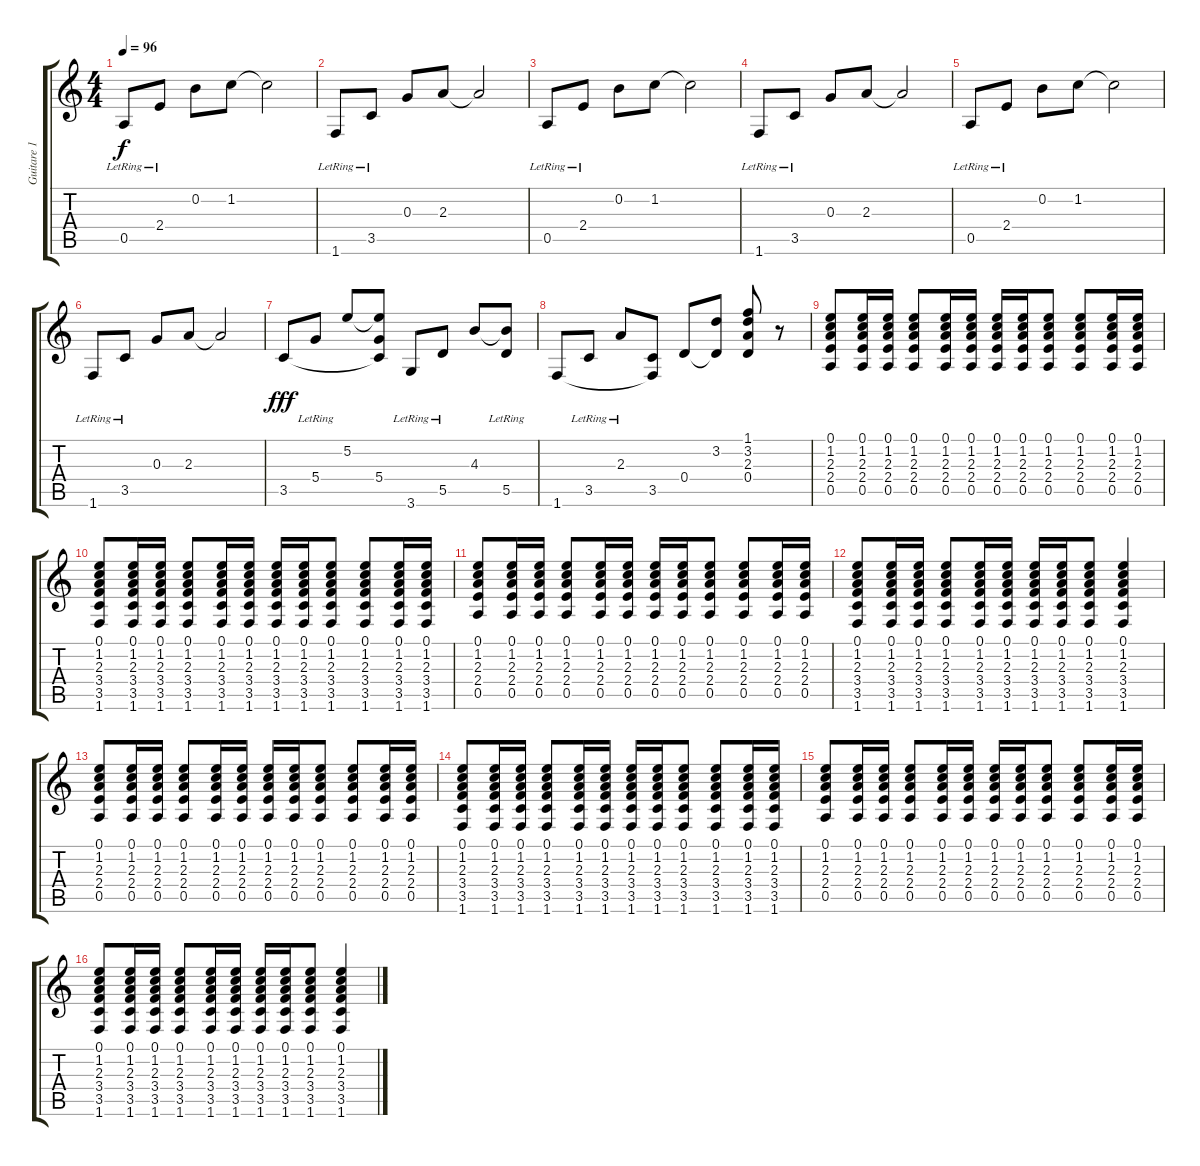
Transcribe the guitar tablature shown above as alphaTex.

\track ("Guitare 1" "Guitare 1") {instrument electricguitarclean}
\staff {score tabs}
\tuning (E4 B3 G3 D3 A2 E2) {hide}
\ts (4 4)
\tempo 96
\clef g2
\ks c
0.5{lr}.8{dy f} 2.4{lr}.8 0.2.8 1.2.8 1.2{t}.2 |
1.6{lr}.8 3.5{lr}.8 0.3.8 2.3.8 2.3{t}.2 |
0.5{lr}.8 2.4{lr}.8 0.2.8 1.2.8 1.2{t}.2 |
1.6{lr}.8 3.5{lr}.8 0.3.8 2.3.8 2.3{t}.2 |
0.5{lr}.8 2.4{lr}.8 0.2.8 1.2.8 1.2{t}.2 |
1.6{lr}.8 3.5{lr}.8 0.3.8 2.3.8 2.3{t}.2 |
3.5.8{dy fff} 5.4{lr}.8 5.2.8 (5.2{t} 5.4 3.5{t}).8 3.6{lr}.8 5.5{lr}.8 4.3.8 (4.3{t} 5.5{lr}).8 |
1.6.8 3.5{lr}.8 2.3{lr}.8 (3.5 1.6{t}).8 0.4.8 (3.2 0.4{t}).8 (1.1 3.2 2.3 0.4).8 r.8 |
(0.1 1.2 2.3 2.4 0.5).8 (0.1 1.2 2.3 2.4 0.5).16 (0.1 1.2 2.3 2.4 0.5).16 (0.1 1.2 2.3 2.4 0.5).8 (0.1 1.2 2.3 2.4 0.5).16 (0.1 1.2 2.3 2.4 0.5).16 (0.1 1.2 2.3 2.4 0.5).16 (0.1 1.2 2.3 2.4 0.5).16 (0.1 1.2 2.3 2.4 0.5).8 (0.1 1.2 2.3 2.4 0.5).8 (0.1 1.2 2.3 2.4 0.5).16 (0.1 1.2 2.3 2.4 0.5).16 |
(0.1 1.2 2.3 3.4 3.5 1.6).8 (0.1 1.2 2.3 3.4 3.5 1.6).16 (0.1 1.2 2.3 3.4 3.5 1.6).16 (0.1 1.2 2.3 3.4 3.5 1.6).8 (0.1 1.2 2.3 3.4 3.5 1.6).16 (0.1 1.2 2.3 3.4 3.5 1.6).16 (0.1 1.2 2.3 3.4 3.5 1.6).16 (0.1 1.2 2.3 3.4 3.5 1.6).16 (0.1 1.2 2.3 3.4 3.5 1.6).8 (0.1 1.2 2.3 3.4 3.5 1.6).8 (0.1 1.2 2.3 3.4 3.5 1.6).16 (0.1 1.2 2.3 3.4 3.5 1.6).16 |
(0.1 1.2 2.3 2.4 0.5).8 (0.1 1.2 2.3 2.4 0.5).16 (0.1 1.2 2.3 2.4 0.5).16 (0.1 1.2 2.3 2.4 0.5).8 (0.1 1.2 2.3 2.4 0.5).16 (0.1 1.2 2.3 2.4 0.5).16 (0.1 1.2 2.3 2.4 0.5).16 (0.1 1.2 2.3 2.4 0.5).16 (0.1 1.2 2.3 2.4 0.5).8 (0.1 1.2 2.3 2.4 0.5).8 (0.1 1.2 2.3 2.4 0.5).16 (0.1 1.2 2.3 2.4 0.5).16 |
(0.1 1.2 2.3 3.4 3.5 1.6).8 (0.1 1.2 2.3 3.4 3.5 1.6).16 (0.1 1.2 2.3 3.4 3.5 1.6).16 (0.1 1.2 2.3 3.4 3.5 1.6).8 (0.1 1.2 2.3 3.4 3.5 1.6).16 (0.1 1.2 2.3 3.4 3.5 1.6).16 (0.1 1.2 2.3 3.4 3.5 1.6).16 (0.1 1.2 2.3 3.4 3.5 1.6).16 (0.1 1.2 2.3 3.4 3.5 1.6).8 (0.1 1.2 2.3 3.4 3.5 1.6).4 |
(0.1 1.2 2.3 2.4 0.5).8 (0.1 1.2 2.3 2.4 0.5).16 (0.1 1.2 2.3 2.4 0.5).16 (0.1 1.2 2.3 2.4 0.5).8 (0.1 1.2 2.3 2.4 0.5).16 (0.1 1.2 2.3 2.4 0.5).16 (0.1 1.2 2.3 2.4 0.5).16 (0.1 1.2 2.3 2.4 0.5).16 (0.1 1.2 2.3 2.4 0.5).8 (0.1 1.2 2.3 2.4 0.5).8 (0.1 1.2 2.3 2.4 0.5).16 (0.1 1.2 2.3 2.4 0.5).16 |
(0.1 1.2 2.3 3.4 3.5 1.6).8 (0.1 1.2 2.3 3.4 3.5 1.6).16 (0.1 1.2 2.3 3.4 3.5 1.6).16 (0.1 1.2 2.3 3.4 3.5 1.6).8 (0.1 1.2 2.3 3.4 3.5 1.6).16 (0.1 1.2 2.3 3.4 3.5 1.6).16 (0.1 1.2 2.3 3.4 3.5 1.6).16 (0.1 1.2 2.3 3.4 3.5 1.6).16 (0.1 1.2 2.3 3.4 3.5 1.6).8 (0.1 1.2 2.3 3.4 3.5 1.6).8 (0.1 1.2 2.3 3.4 3.5 1.6).16 (0.1 1.2 2.3 3.4 3.5 1.6).16 |
(0.1 1.2 2.3 2.4 0.5).8 (0.1 1.2 2.3 2.4 0.5).16 (0.1 1.2 2.3 2.4 0.5).16 (0.1 1.2 2.3 2.4 0.5).8 (0.1 1.2 2.3 2.4 0.5).16 (0.1 1.2 2.3 2.4 0.5).16 (0.1 1.2 2.3 2.4 0.5).16 (0.1 1.2 2.3 2.4 0.5).16 (0.1 1.2 2.3 2.4 0.5).8 (0.1 1.2 2.3 2.4 0.5).8 (0.1 1.2 2.3 2.4 0.5).16 (0.1 1.2 2.3 2.4 0.5).16 |
(0.1 1.2 2.3 3.4 3.5 1.6).8 (0.1 1.2 2.3 3.4 3.5 1.6).16 (0.1 1.2 2.3 3.4 3.5 1.6).16 (0.1 1.2 2.3 3.4 3.5 1.6).8 (0.1 1.2 2.3 3.4 3.5 1.6).16 (0.1 1.2 2.3 3.4 3.5 1.6).16 (0.1 1.2 2.3 3.4 3.5 1.6).16 (0.1 1.2 2.3 3.4 3.5 1.6).16 (0.1 1.2 2.3 3.4 3.5 1.6).8 (0.1 1.2 2.3 3.4 3.5 1.6).4
